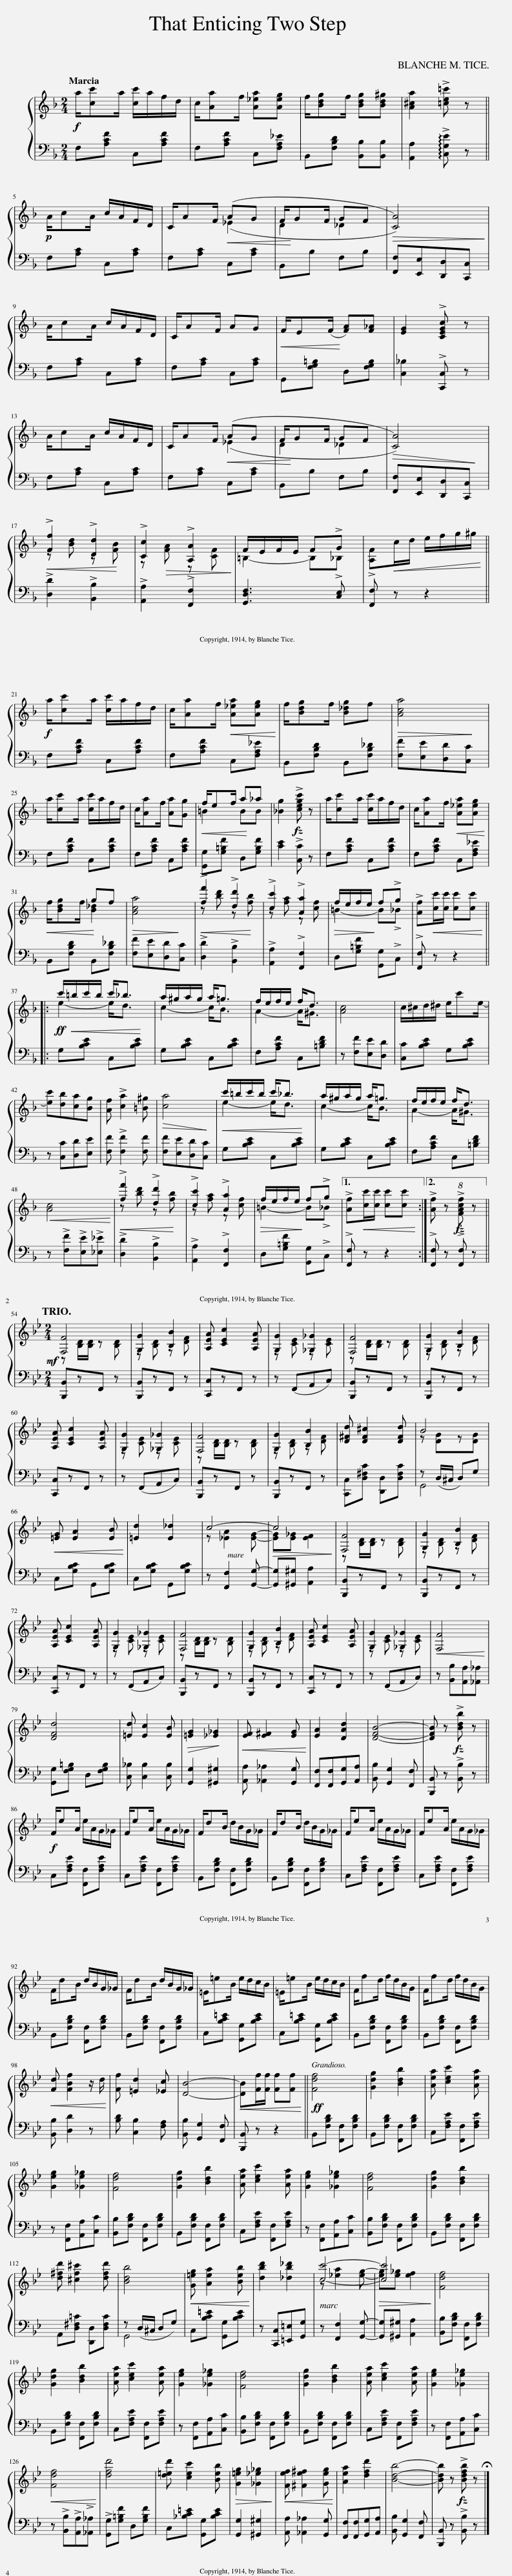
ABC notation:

X:1
%%score { ( 1 3 ) | ( 2 4 ) }
L:1/8
Q:1/4=95
M:2/4
I:linebreak $
K:F
V:1 treble
V:3 treble
V:2 bass
V:4 bass
V:1
!f! a/[cc']a/ [cc']/a/f/d/ | c/[Aa]f/ [A_ea][Aeg] | f/[Bdg]f/ [Bdg][Bd^g] | [A^ca]2 !>![=ce=c'] z ||$!p! A/cA/ c/A/F/D/ | %5
 C/AF/!<(! (AG | F/!<)!GF/ GF |!>(! [CA]4)!>)! |$ A/cA/ c/A/F/D/ | C/AF/ AG | %10
!<(! F/E(F/!<)! [FA])[F_A] | [EG]2 !>![CEGc] z |$ A/cA/ c/A/F/D/ | C/AF/!<(! (AG | F/!<)!GF/ GF | %15
!>(! [CA]4)!>)! |$!<(! !>![Ff]2 !>![Dd]2!<)! |!>(! !>![Cc]2 !>![A,A]2!>)! | F/E/F/E/ F!>!G | [A,F]!<(!c/d/ e/f/g/^g/!<)! ||$ %20
!f! a/[cc']a/ [cc']/a/f/d/ | c/[Aa]f/!<(! [A_ea][Aeg]!<)! | f/[Bdg]f/ [B_dg]f |!>(! [Aca]4!>)! |$ a/[cc']a/ [cc']/a/f/d/ | %25
 c/[Aa]f/ [Aa][Gg] |!<(! f/ef/ a_a!<)! | [_Bg]2 !>![cegc'] z | a/[cc']a/ [cc']/a/f/d/ | c/[Aa]f/!<(! [A_ea][Aeg]!<)! |$ %30
!<(! f/[Bdg]f/ gf!<)! |!>(! [Aca]4!>)! |!<(! !>![ff']2 !>![dd']2!<)! | !>![cc']2 !>![Aa]2 |!>(! f/e/f/e/!>)! f!>!g | %35
 !>![Af]!<(![cc']/[cc']/ [cc'][cc']!<)! |:$!ff! c'/!<(!=b/c'/b/ c'<_b!<)! | a/^g/a/g/ a<=g | f/e/f/e/ f<d | [Ac]4 | %40
 c/^c/d/^d/ e/c'e/- |$ [ec'][db][ca][Bg] | [Af] !>![ca]2 [=B^g] |!>(! [ca]4!>)! |!<(! c'/=b/c'/b/ c'<_b!<)! | %45
 a/^g/a/g/ a<=g | f/e/f/e/ f<d |$!<(! [Ac]4!<)! |!<(! !>![ff']2 !>![dd']2!<)! | !>![cc']2 !>![Aa]2 | %50
!>(! f/e/f/e/!>)! f!>!g |1 !>![Af]!<(![cc']/[cc']/ [cc'][cc']!<)! :|2 !>![Af] z!8va(! !>![fac'f']!8va)! z ||$[K:Bb][M:2/4]!mf! [F,F]4 | [G,G]2 [B,B]2 | %55
 [A,EA] [CEc]2 [A,EA] | [G,G]2 [_G,_G]2 | [F,F]4 | [G,G]2 [B,B]2 |$ [A,EA] [CEc]2 [A,EA] | %60
 [G,G]2 [_G,_G]2 | [F,F]4 | [G,G]2 [B,B]2 | [D^Fd] [DF^c]2 [DFd] | B4 |$ %65
!<(! [=EG] [EA]2 [EB]!<)! | [=Ed]2 [E_d]2 | c4- |!>(! c4!>)! | [F,F]4 | %70
 [G,G]2 [B,B]2 |$ [A,EA] [CEc]2 [A,EA] | [G,G]2 [_G,_G]2 | [F,F]4 | [G,G]2 [B,B]2 | %75
 [A,EA] [CEc]2 [A,EA] | [G,G]2 [_G,_G]2 |!<(! [F,F]4!<)! |$ [DFd]4 | [=Ed] [Ec]2 [EB] | %80
!>(! [=EG]2 [_E_G]2!>)! |!<(! [EF] [E^F]2 [EG]!<)! | [EA]2 [DAd]2 | [DFB]4- | [DFB] z !>![Bdb] z ||$ %85
!f! F/eA/ e/A/G/_G/ | F/eA/ e/A/G/_G/ | F/dB/ d/B/G/_G/ | F/dB/ d/B/G/_G/ | F/eA/ e/A/G/_G/ | %90
 F/eA/ e/A/G/_G/ |$ F/dB/ d/B/G/_G/ | F/dB/ d/B/G/_G/ | =E/=eB/ e/d/c/B/ | =E/=eB/ e/d/c/B/ | %95
 F/fd/ f/d/B/G/ | F/fd/ f/d/B/G/ |$!<(! [Fd] [FBf]2 z/ d/!<)! | [Ff] [=Ed]2 [_Ec] | [DB]4- | %100
!<(! [DB][Ff]/[Ff]/ [Ff][Ff]!<)! ||!ff! [Fdf]4 | [Gdg]2 [Bdb]2 | [Aea] [cec']2 [Aea] |$ [Geg]2 [_Ge_g]2 | %105
 [Fdf]4 | [Gdg]2 [Bdb]2 | [Aea] [cec']2 [Aea] | [Geg]2 [_Ge_g]2 | [Fdf]4 | %110
 [Gdg]2 [Bdb]2 |$ [d^fd'] [^cf^c']2 [dfd'] | [Bdb]4 |!<(! [G=eg] [Aea]2 [Beb]!<)! | [dbd']2 [_db_d']2 | %115
 [cc']4- |!>(! [cc']4!>)! | [Fdf]4 |$ [Gdg]2 [Bdb]2 | [Aea] [cec']2 [Aea] | %120
 [Geg]2 [_Ge_g]2 | [Fdf]4 | [Gdg]2 [Bdb]2 | [Aea] [cec']2 [Aea] | [Geg]2 [_Ge_g]2 |$ %125
!<(! [Fdf]4!<)! | [dfd']4 | [d=ed'] [cec']2 [Beb] |!>(! [G=eg]2 [_G_e_g]2!>)! |!<(! [Fef] [^Fe^f]2 [Geg]!<)! | %130
 [Aea]2 [dfd']2 | [Bdb]4- | [Bdb] z !>![Bdfb] z |] %133
V:2
 F,[A,CF] C,[A,CF] | F,[A,CF] C,[F,A,_E] | B,,[F,B,D] [B,,B,][B,,B,] | [A,,A,]2 !arpeggio!!>![C,G,E] z ||$ F,[A,C] C,[A,C] | %5
 F,[A,C] C,[A,C] | B,,B, F,B, | [F,,F,][E,,E,][D,,D,][C,,C,] |$ F,[A,C] C,[A,C] | F,[A,C] C,[A,C] | %10
 G,,[F,G,=B,] D,[F,G,B,] | [C,_B,]2 !>![C,,C,] z |$ F,[A,C] C,[A,C] | F,[A,C] C,[A,C] | B,,B, F,B, | %15
 [F,,F,][E,,E,][D,,D,][C,,C,] |$ !>![D,D]2 !>![B,,B,]2 | !>![A,,A,]2 !>![F,,F,]2 | [G,,D,F,]3 !>![C,E,] | !>![F,,F,] z z2 ||$ %20
 F,[A,CF] C,[A,CF] | F,[A,CF] C,[F,A,_E] | B,,[F,B,D] B,,[F,B,_D] | [F,F][E,E][D,D][C,C] |$ F,[A,CF] C,[A,CF] | %25
 F,[A,CF] C,[A,CF] | [G,,G,][G,=B,F] D,[G,B,F] | [CE]2 !>![C,C] z | F,[A,CF] C,[A,CF] | F,[A,CF] C,[F,A,_E] |$ %30
 B,,[F,B,D] B,,[F,B,_D] | [F,F][E,E][D,D][C,C] | !>![D,D]2 !>![B,,B,]2 | !>![A,,A,]2 !>![F,,F,]2 | D,[G,=B,F] [G,,G,]!>!C, | %35
 !>![F,,F,] z z2 |:$ G,[B,CE] C,[B,CE] | G,[B,CE] C,[B,CE] | F,[A,CF] C,[=B,DF] | z [F,F][E,E][D,D] | %40
 [C,C][B,CE] G,[B,CE] |$ z [C,C][D,D][E,E] | [F,F] !>![F,F]2 [F,F] | [F,F][E,E][D,D][C,C] | G,[B,CE] C,[B,CE] | %45
 G,[B,CE] C,[B,CE] | F,[A,CF] C,[=B,DF] |$ z !>![F,F]!>![E,E]!>![_E,_E] | !>![D,D]2 !>![B,,B,]2 | !>![A,,A,]2 !>![F,,F,]2 | %50
 D,[G,=B,F] [G,,G,]!>!C, |1 !>![F,,F,] z z2 :|2 !>![F,,F,] z !>![F,,F,] z ||$[K:Bb][M:2/4] [B,,,B,,]zF,, z | [B,,,B,,]zF,, z | %55
 [C,,C,]zF,, z | z (F,,A,,C,) | [B,,,B,,]zF,, z | [B,,,B,,]zF,, z |$ [C,,C,]zF,, z | %60
 z (F,,A,,C,) | [B,,,B,,]zF,, z | [B,,,B,,]zF,, z | [C,,C,][D,^F,C] [D,,D,][D,F,C] | z (D,/^C,/ D,)G, |$ %65
 C,[G,B,C] G,,[G,B,C] | C,[G,B,C] G,,[G,B,C] | z [F,,F,]2 [G,,G,]- | [G,,G,][^G,,^G,] [A,,A,]2 | [B,,,B,,]zF,, z | %70
 [B,,,B,,]zF,, z |$ [C,,C,]zF,, z | z (F,,A,,C,) | [B,,,B,,]zF,, z | [B,,,B,,]zF,, z | %75
 [C,,C,]zF,, z | z (F,,A,,C,) | z [B,,B,][A,,A,][_A,,_A,] |$ [G,,G,][F,G,=B,] D,[F,G,B,] | [C,_B,] [C,B,]2 [C,B,] | %80
 [G,,G,]2 [^G,,^G,]2 | [A,,A,] [_A,,_A,]2 [G,,G,] | [F,,F,][F,,F,][G,,G,][A,,A,] | [B,,B,] [G,,G,]2 [F,,F,] | [B,,,B,,] z !>![B,,B,] z ||$ %85
 C,[F,A,E] [F,,F,][F,A,E] | C,[F,A,E] [F,,F,][F,A,E] | B,,[F,B,D] [F,,F,][F,B,D] | B,,[F,B,D] [F,,F,][F,B,D] | C,[F,A,E] [F,,F,][F,A,E] | %90
 C,[F,A,E] [F,,F,][F,A,E] |$ B,,[F,B,D] [F,,F,][F,B,D] | B,,[F,B,D] [F,,F,][F,B,D] | C,[B,C=E] [G,,G,][B,CE] | C,[B,C=E] [G,,G,][B,CE] | %95
 B,,[F,B,D] [F,,F,][F,B,D] | B,,[F,B,D] [F,,F,][F,B,D] |$ [B,,B,] [D,D]2 z | [B,D] [C,B,]2 [F,A,] | [B,,B,] [G,,G,]2 [F,,F,] | %100
 [B,,,B,,] z z2 || B,,[F,B,D] [F,,F,][F,B,D] | B,,[F,B,D] [F,,F,][F,B,D] | C,[F,A,E] [F,,F,][F,A,E] |$ z [F,,F,][A,,A,][C,C] | %105
 [B,,B,][F,B,D] [F,,F,][F,B,D] | B,,[F,B,D] [F,,F,][F,B,D] | C,[F,A,E] [F,,F,][F,A,E] | z [F,,F,][A,,A,][C,C] | [B,,B,][F,B,D] [F,,F,][F,B,D] | %110
 B,,[F,B,D] [F,,F,][F,B,D] |$ A,,[D,^F,=C] [D,,D,][D,F,C] | z (D,/^C,/ D,G,) | C,[B,C=E] [G,,G,][B,CE] | z [C,,C,][=E,,=E,][G,,G,] | %115
 z [F,,F,]2 [G,,G,]- | [G,,G,][^G,,^G,] [A,,A,]2 | [B,,B,][F,B,D] [F,,F,][F,B,D] |$ B,,[F,B,D] [F,,F,][F,B,D] | C,[F,A,E] [F,,F,][F,A,E] | %120
 z [F,,F,][A,,A,][C,C] | [B,,B,][F,B,D] [F,,F,][F,B,D] | B,,[F,B,D] [F,,F,][F,B,D] | C,[F,A,E] [F,,F,][F,A,E] | z [F,,F,][A,,A,][C,C] |$ %125
 z !>![B,,B,]!>![A,,A,]!>![_A,,_A,] | !>![G,,G,][G,=B,F] D,[G,B,F] | C,[_B,C=E] [G,,G,][B,CE] | [G,,G,]2 [^G,,^G,]2 | [A,,A,] [_A,,_A,]2 [G,,G,] | %130
 [F,,F,][F,,F,][G,,G,][A,,A,] | [B,,B,] [G,,G,]2 [F,,F,] | [B,,,B,,] z !>![B,,B,] z |] %133
V:3
 x4 | x4 | x4 | x4 ||$ x4 | %5
 x2 _E2 | D2 _D2 | x4 |$ x4 | x4 | %10
 x4 | x4 |$ x4 | x2 _E2 | D2 _D2 | %15
 x4 |$ z [Bd] z [FB] | z [FA] z [CF] | =B,2- B,_B, | x4 ||$ %20
 x4 | x4 | x4 | x4 |$ x4 | %25
 x4 | =B2 BB | x4 | x4 | x4 |$ %30
 x2 [B_d]2 | x4 | z [bd'] z [fb] | z [fa] z [cf] | =B2- B!>!_B | %35
 x4 |:$ e2- e<d | c2- c<B | A2- A<^G | x4 | %40
 x4 |$ x4 | x4 | x4 | e2- e<d | %45
 c2- c<B | A2- A<^G |$ x4 | z [bd'] z [fb] | z [fa] z [cf] | %50
 =B2- B!>!_B |1 x4 :|2 x2!8va(! x!8va)! x ||$[K:Bb][M:2/4] z [B,D]/[B,D]/ z [B,D] | z [B,D] z [DF] | %55
 x4 | z [CE] z [CE] | z [B,D]/[B,D]/ z [B,D] | z [B,D] z [DF] |$ x4 | %60
 z [CE] z [CE] | z [B,D]/[B,D]/ z [B,D] | z [B,D] z [DF] | x4 | z [DG]z[DG] |$ %65
 x4 | x4 | z [_EA]2 [EG]- | [EG][E_G] [EF]2 | z [B,D]/[B,D]/ z [B,D] | %70
 z [B,D] z [DF] |$ x4 | z [CE] z [CE] | z [B,D]/[B,D]/ z [B,D] | z [B,D] z [DF] | %75
 x4 | z [CE] z [CE] | x4 |$ x4 | x4 | %80
 x4 | x4 | x4 | x4 | x4 ||$ %85
 x4 | x4 | x4 | x4 | x4 | %90
 x4 |$ x4 | x4 | x4 | x4 | %95
 x4 | x4 |$ x4 | x4 | x4 | %100
 x4 || x4 | x4 | x4 |$ x4 | %105
 x4 | x4 | x4 | x4 | x4 | %110
 x4 |$ x4 | x4 | x4 | x4 | %115
 z [_ea]2 [eg]- | [eg][e_g] [ef]2 | x4 |$ x4 | x4 | %120
 x4 | x4 | x4 | x4 | x4 |$ %125
 x4 | x4 | x4 | x4 | x4 | %130
 x4 | x4 | x4 |] %133
V:4
 x4 | x4 | x4 | x4 ||$ x4 | %5
 x4 | x4 | x4 |$ x4 | x4 | %10
 x4 | x4 |$ x4 | x4 | x4 | %15
 x4 |$ x4 | x4 | x4 | x4 ||$ %20
 x4 | x4 | x4 | x4 |$ x4 | %25
 x4 | x4 | x4 | x4 | x4 |$ %30
 x4 | x4 | x4 | x4 | x4 | %35
 x4 |:$ x4 | x4 | x4 | x4 | %40
 x4 |$ x4 | x4 | x4 | x4 | %45
 x4 | x4 |$ x4 | x4 | x4 | %50
 x4 |1 x4 :|2 x4 ||$[K:Bb][M:2/4] x4 | x4 | %55
 x4 | x4 | x4 | x4 |$ x4 | %60
 x4 | x4 | x4 | x4 | G,,4 |$ %65
 x4 | x4 | x4 | x4 | x4 | %70
 x4 |$ x4 | x4 | x4 | x4 | %75
 x4 | x4 | x4 |$ x4 | x4 | %80
 x4 | x4 | x4 | x4 | x4 ||$ %85
 x4 | x4 | x4 | x4 | x4 | %90
 x4 |$ x4 | x4 | x4 | x4 | %95
 x4 | x4 |$ x4 | x4 | x4 | %100
 x4 || x4 | x4 | x4 |$ x4 | %105
 x4 | x4 | x4 | x4 | x4 | %110
 x4 |$ x4 | G,,4 | x4 | x4 | %115
 x4 | x4 | x4 |$ x4 | x4 | %120
 x4 | x4 | x4 | x4 | x4 |$ %125
 x4 | x4 | x4 | x4 | x4 | %130
 x4 | x4 | x4 |] %133
